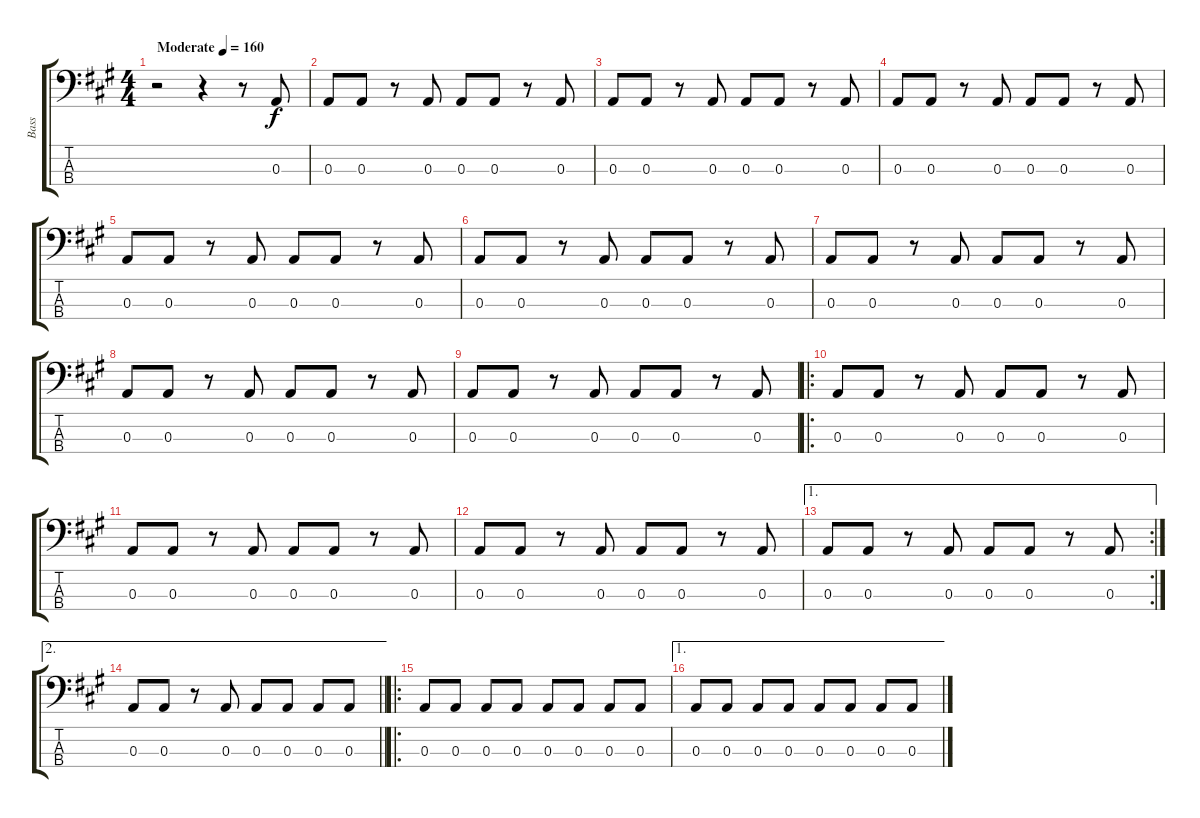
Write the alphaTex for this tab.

\track ("Bass" "Bass") {instrument electricbassfinger}
\staff {score tabs}
\tuning (G2 D2 A1 E1) {hide}
\ts (4 4)
\tempo (160 "Moderate")
\clef f4
\ks a
r.2{dy f instrument electricbassfinger} r.4 r.8 0.3.8 |
0.3.8 0.3.8 r.8 0.3.8 0.3.8 0.3.8 r.8 0.3.8 |
0.3.8 0.3.8 r.8 0.3.8 0.3.8 0.3.8 r.8 0.3.8 |
0.3.8 0.3.8 r.8 0.3.8 0.3.8 0.3.8 r.8 0.3.8 |
0.3.8 0.3.8 r.8 0.3.8 0.3.8 0.3.8 r.8 0.3.8 |
0.3.8 0.3.8 r.8 0.3.8 0.3.8 0.3.8 r.8 0.3.8 |
0.3.8 0.3.8 r.8 0.3.8 0.3.8 0.3.8 r.8 0.3.8 |
0.3.8 0.3.8 r.8 0.3.8 0.3.8 0.3.8 r.8 0.3.8 |
0.3.8 0.3.8 r.8 0.3.8 0.3.8 0.3.8 r.8 0.3.8 |
\ro
0.3.8 0.3.8 r.8 0.3.8 0.3.8 0.3.8 r.8 0.3.8 |
0.3.8 0.3.8 r.8 0.3.8 0.3.8 0.3.8 r.8 0.3.8 |
0.3.8 0.3.8 r.8 0.3.8 0.3.8 0.3.8 r.8 0.3.8 |
\ae 1
\rc 2
0.3.8 0.3.8 r.8 0.3.8 0.3.8 0.3.8 r.8 0.3.8 |
\ae 2
\barLineRight lightlight
0.3.8 0.3.8 r.8 0.3.8 0.3.8 0.3.8 0.3.8 0.3.8 |
\ro
0.3.8 0.3.8 0.3.8 0.3.8 0.3.8 0.3.8 0.3.8 0.3.8 |
\ae 1
0.3.8 0.3.8 0.3.8 0.3.8 0.3.8 0.3.8 0.3.8 0.3.8
